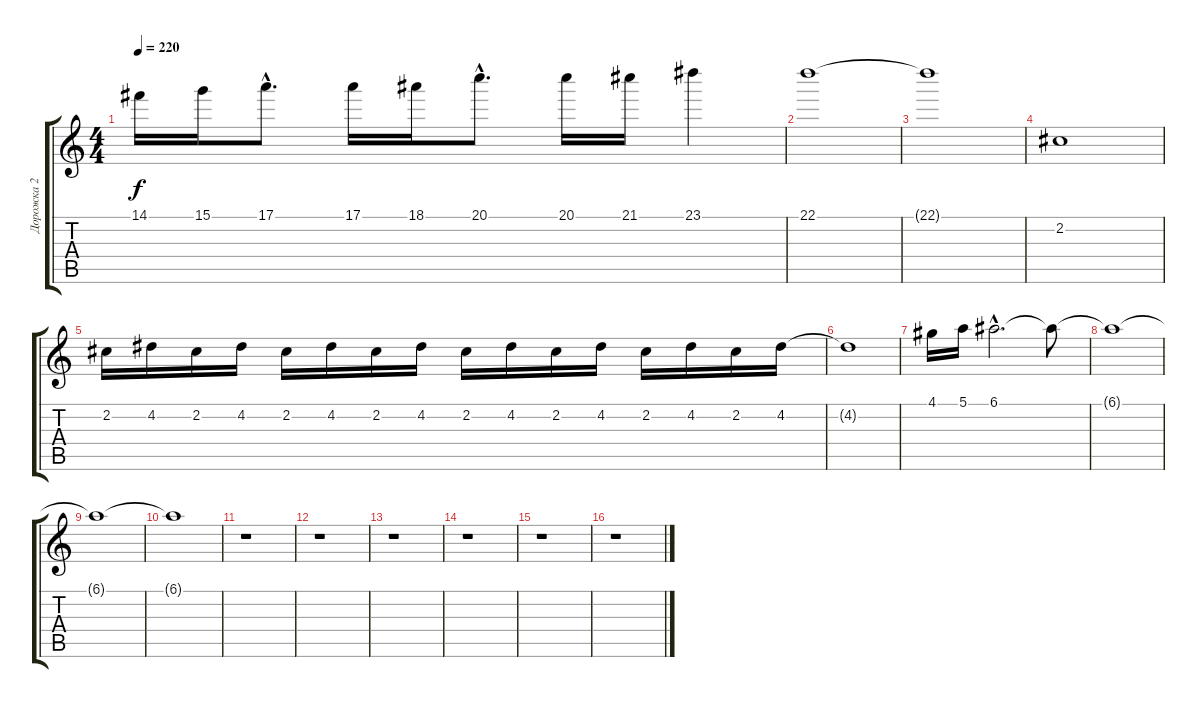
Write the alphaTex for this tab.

\track ("Дорожка 2" "Дорожка 2") {instrument distortionguitar}
\staff {score tabs}
\tuning (E4 B3 G3 D3 A2 E2) {hide}
\ts (4 4)
\tempo 220
\clef g2
\ks c
14.1.16{dy f} 15.1.16 17.1{hac}.8{d} 17.1.16 18.1.16 20.1{hac}.8{d} 20.1.16 21.1.16 23.1.4 |
22.1.1{balance 8} |
22.1{t}.1 |
2.2.1 |
2.2.16 4.2.16 2.2.16 4.2.16 2.2.16 4.2.16 2.2.16 4.2.16 2.2.16 4.2.16 2.2.16 4.2.16 2.2.16 4.2.16 2.2.16 4.2.16 |
4.2{t}.1 |
4.1.16 5.1.16 6.1{hac}.2{d} 6.1{t}.8 |
6.1{t}.1 |
6.1{t}.1 |
6.1{t}.1 |
r.1 |
r.1 |
r.1 |
r.1 |
r.1 |
r.1
